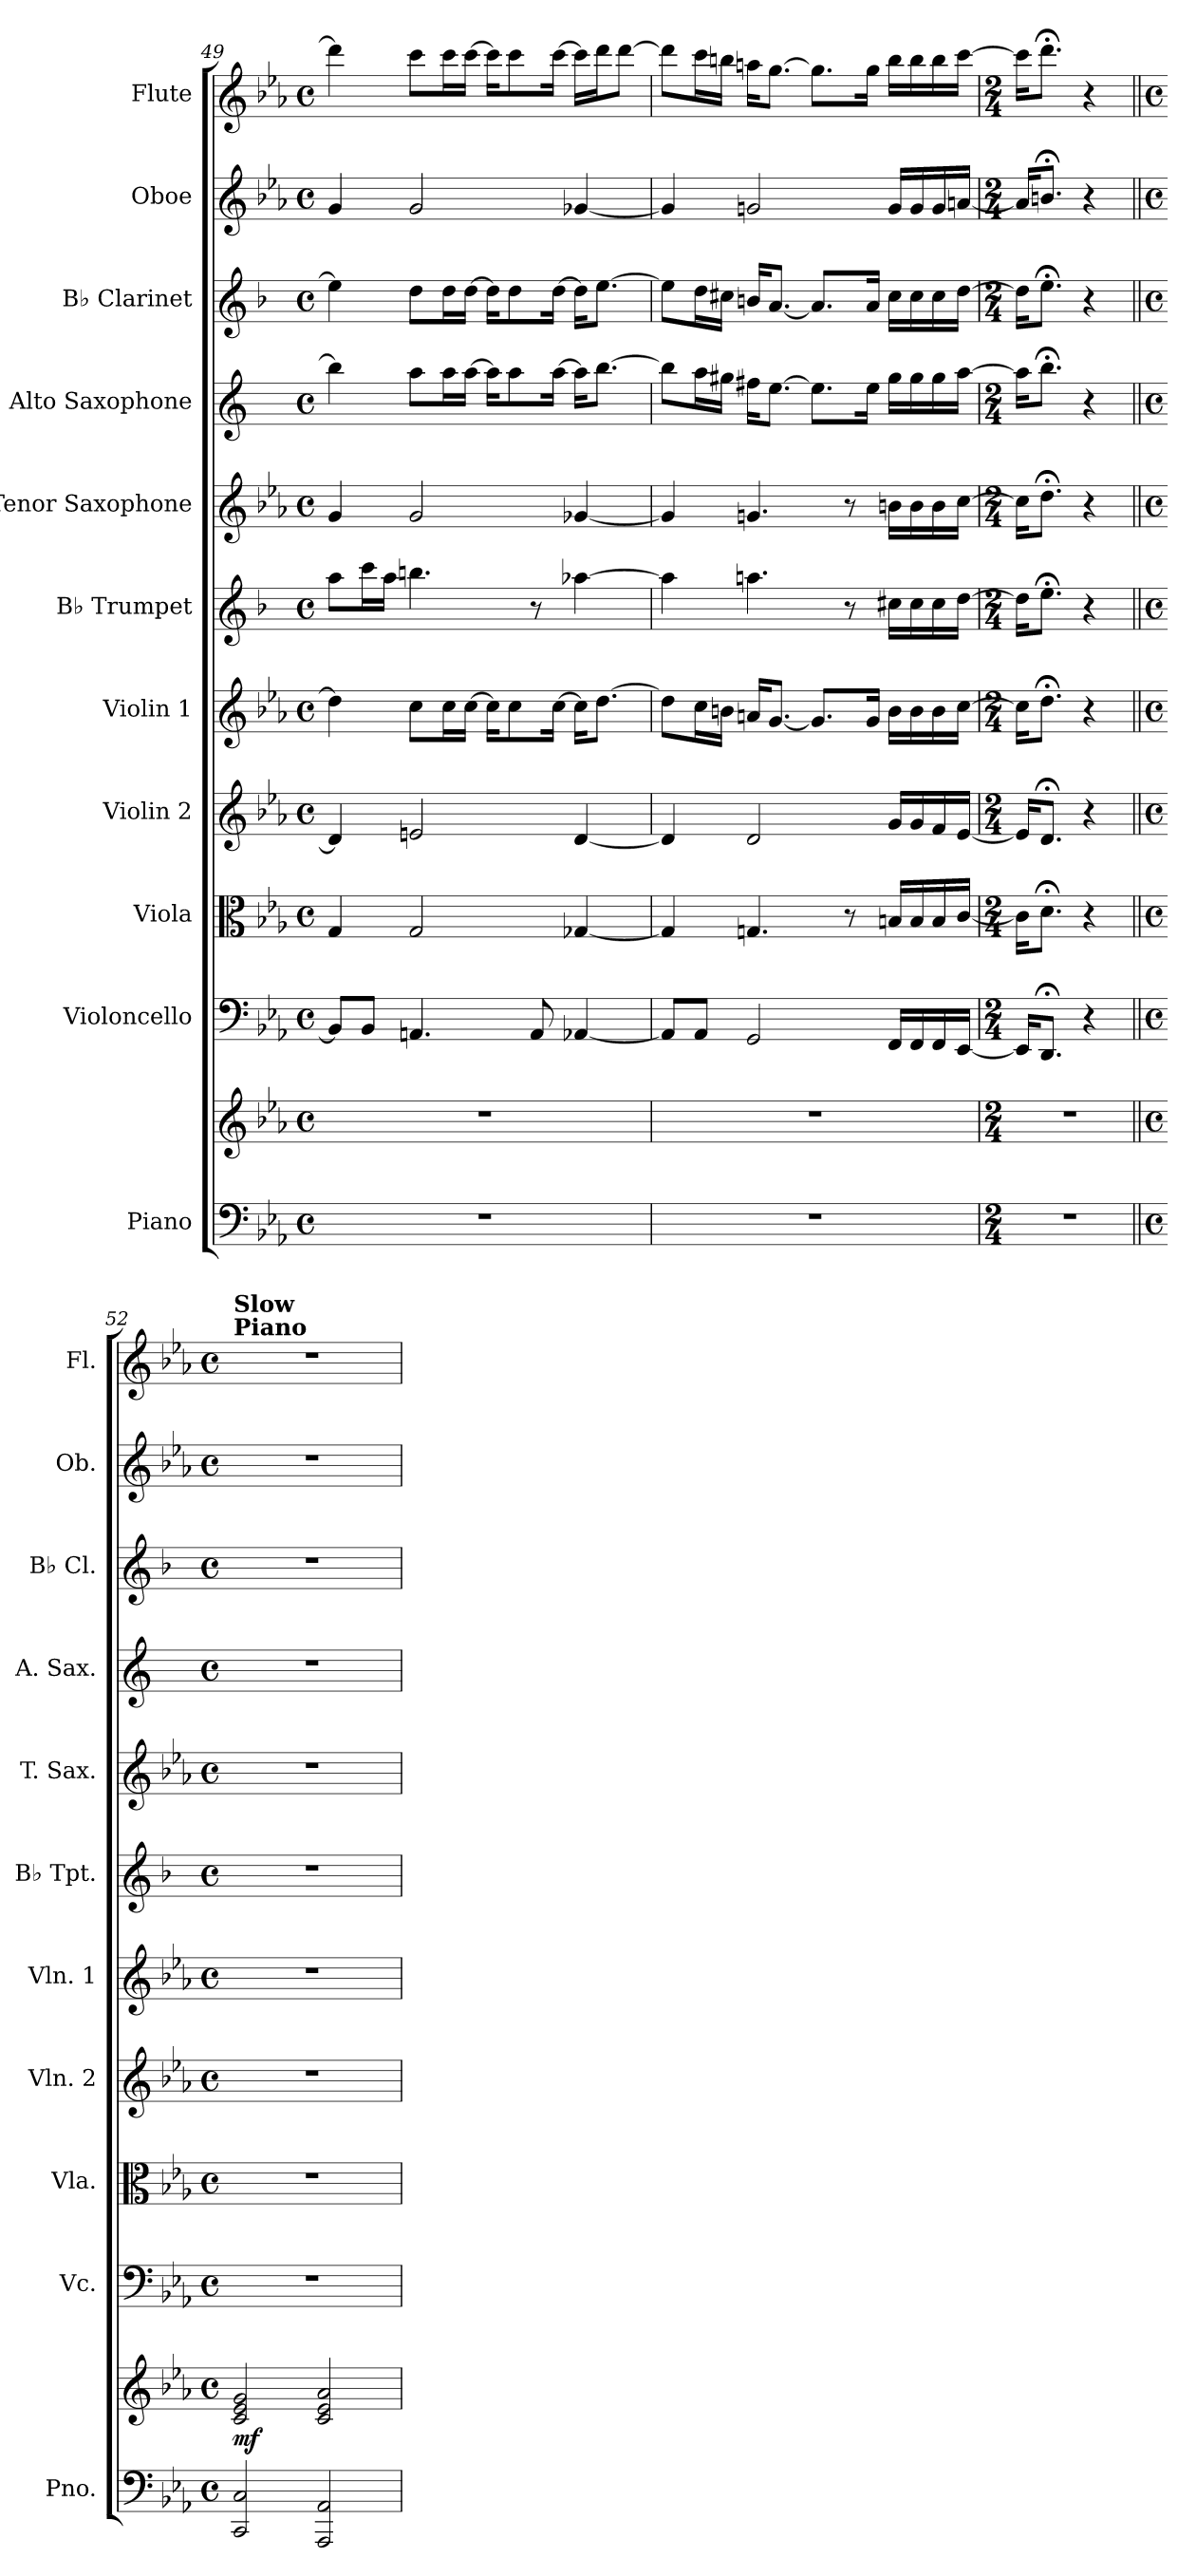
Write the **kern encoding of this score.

**kern	**kern	**dynam	**kern	**kern	**kern	**kern	**kern	**kern	**kern	**kern	**kern	**kern
*part11	*part11	*part11	*part10	*part9	*part8	*part7	*part6	*part5	*part4	*part3	*part2	*part1
*staff12	*staff11	*staff11/12	*staff10	*staff9	*staff8	*staff7	*staff6	*staff5	*staff4	*staff3	*staff2	*staff1
*I"Piano	*	*	*I"Violoncello	*I"Viola	*I"Violin 2	*I"Violin 1	*I"B♭ Trumpet	*I"Tenor Saxophone	*I"Alto Saxophone	*I"B♭ Clarinet	*I"Oboe	*I"Flute
*I'Pno.	*	*	*I'Vc.	*I'Vla.	*I'Vln. 2	*I'Vln. 1	*I'B♭ Tpt.	*I'T. Sax.	*I'A. Sax.	*I'B♭ Cl.	*I'Ob.	*I'Fl.
!!LO:PB:g=z
*clefF4	*clefG2	*	*clefF4	*clefC3	*clefG2	*clefG2	*clefG2	*clefG2	*clefG2	*clefG2	*clefG2	*clefG2
*	*	*	*	*	*	*	*ITrd1c2	*ITrd8c14	*ITrd5c9	*ITrd1c2	*	*
*k[b-e-a-]	*k[b-e-a-]	*	*k[b-e-a-]	*k[b-e-a-]	*k[b-e-a-]	*k[b-e-a-]	*k[b-e-a-]	*k[b-e-a-]	*k[b-e-a-]	*k[b-e-a-]	*k[b-e-a-]	*k[b-e-a-]
*M4/4	*M4/4	*	*M4/4	*M4/4	*M4/4	*M4/4	*M4/4	*M4/4	*M4/4	*M4/4	*M4/4	*M4/4
*met(c)	*met(c)	*	*met(c)	*met(c)	*met(c)	*met(c)	*met(c)	*met(c)	*met(c)	*met(c)	*met(c)	*met(c)
=49	=49	=49	=49	=49	=49	=49	=49	=49	=49	=49	=49	=49
1r	1r	.	8BB-/L]	4G/	4d/]	4dd\]	8gg\L	4G/	4dd\]	4dd\]	4g/	4ddd\]
.	.	.	8BB-/J	.	.	.	16bb-\L	.	.	.	.	.
.	.	.	.	.	.	.	16gg\JJ	.	.	.	.	.
.	.	.	4.AAn/	2G/	2en/	8cc\L	4.aan\	2G/	8cc\L	8cc\L	2g/	8ccc\L
.	.	.	.	.	.	16cc\L	.	.	16cc\L	16cc\L	.	16ccc\L
.	.	.	.	.	.	[16cc\JJ	.	.	[16cc\JJ	[16cc\JJ	.	[16ccc\JJ
.	.	.	.	.	.	16cc\KL]	.	.	16cc\KL]	16cc\KL]	.	16ccc\KL]
.	.	.	.	.	.	8cc\	.	.	8cc\	8cc\	.	8ccc\
.	.	.	8AA/	.	.	.	8r	.	.	.	.	.
.	.	.	.	.	.	[16cc\Jk	.	.	[16cc\Jk	[16cc\Jk	.	[16ccc\Jk
.	.	.	[4AA-X/	[4G-X/	[4d/	16cc\KL]	[4gg-X\	[4G-X/	16cc\KL]	16cc\KL]	[4g-X/	16ccc\LL]
.	.	.	.	.	.	[8.dd\J	.	.	[8.dd\J	[8.dd\J	.	16ddd\J
.	.	.	.	.	.	.	.	.	.	.	.	[8ddd\J
=50	=50	=50	=50	=50	=50	=50	=50	=50	=50	=50	=50	=50
1r	1r	.	8AA-/L]	4G-/]	4d/]	8dd\L]	4gg-\]	4G-/]	8dd\L]	8dd\L]	4g-/]	8ddd\L]
.	.	.	8AA-/J	.	.	16cc\L	.	.	16cc\L	16cc\L	.	16ccc\L
.	.	.	.	.	.	16bn\JJ	.	.	16bn\JJ	16bn\JJ	.	16bbn\JJ
.	.	.	2GG/	4.Gn/	2d/	16an/KL	4.ggn\	4.Gn/	16an\KL	16an/KL	2gn/	16aan\KL
.	.	.	.	.	.	[8.g/J	.	.	[8.g\J	[8.g/J	.	[8.gg\J
.	.	.	.	.	.	8.g/L]	.	.	8.g\L]	8.g/L]	.	8.gg\L]
.	.	.	.	8r	.	.	8r	8r	.	.	.	.
.	.	.	.	.	.	16g/Jk	.	.	16g\Jk	16g/Jk	.	16gg\Jk
.	.	.	16FF/LL	16Bn/LL	16g/LL	16b\LL	16bn\LL	16Bn\LL	16b\LL	16b\LL	16g/LL	16bb\LL
.	.	.	16FF/	16B/	16g/	16b\	16b\	16B\	16b\	16b\	16g/	16bb\
.	.	.	16FF/	16B/	16f/	16b\	16b\	16B\	16b\	16b\	16g/	16bb\
.	.	.	[16EE-/JJ	[16c/JJ	[16e-/JJ	[16cc\JJ	[16cc\JJ	[16c\JJ	[16cc\JJ	[16cc\JJ	[16an/JJ	[16ccc\JJ
=51	=51	=51	=51	=51	=51	=51	=51	=51	=51	=51	=51	=51
*M2/4	*M2/4	*	*M2/4	*M2/4	*M2/4	*M2/4	*M2/4	*M2/4	*M2/4	*M2/4	*M2/4	*M2/4
2r	2r	.	16EE-/KL]	16c\KL]	16e-/KL]	16cc\KL]	16cc\KL]	16c\KL]	16cc\KL]	16cc\KL]	16a/KL]	16ccc\KL]
.	.	.	8.DD;</J	8.d;<\J	8.d;</J	8.dd;<\J	8.dd;<\J	8.d;<\J	8.dd;<\J	8.dd;<\J	8.bn;</J	8.ddd;<\J
.	.	.	4r	4r	4r	4r	4r	4r	4r	4r	4r	4r
!!LO:PB:g=z
=52||	=52||	=52||	=52||	=52||	=52||	=52||	=52||	=52||	=52||	=52||	=52||	=52||
*M4/4	*M4/4	*	*M4/4	*M4/4	*M4/4	*M4/4	*M4/4	*M4/4	*M4/4	*M4/4	*M4/4	*M4/4
*met(c)	*met(c)	*	*met(c)	*met(c)	*met(c)	*met(c)	*met(c)	*met(c)	*met(c)	*met(c)	*met(c)	*met(c)
*	*	*	*	*	*	*	*	*	*	*	*	*MM60
!	!	!	!	!	!	!	!	!	!	!	!	!LO:TX:a:B:t=Piano
!	!	!	!	!	!	!	!	!	!	!	!	!LO:TX:a:B:t=Slow
!	!	!LO:DY:b	!	!	!	!	!	!	!	!	!	!
2CC/ 2C/	2c/ 2e-/ 2g/	mf	1r	1r	1r	1r	1r	1r	1r	1r	1r	1r
2AAA-/ 2AA-/	2c/ 2e-/ 2a-/	.	.	.	.	.	.	.	.	.	.	.
=	=	=	=	=	=	=	=	=	=	=	=	=
*-	*-	*-	*-	*-	*-	*-	*-	*-	*-	*-	*-	*-
